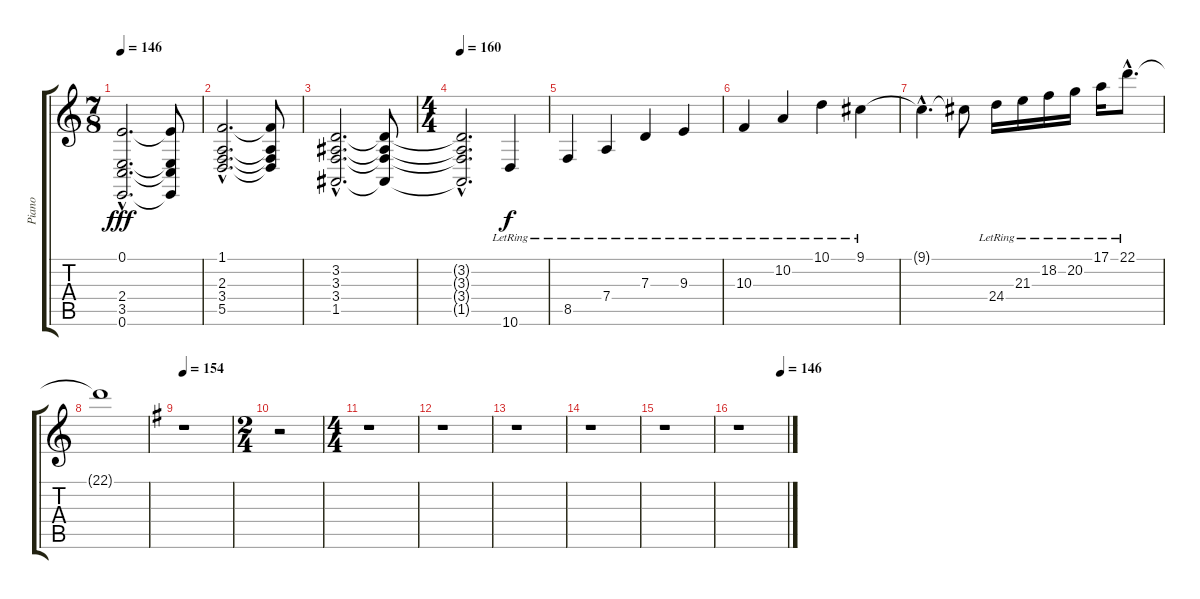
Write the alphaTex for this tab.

\track ("Piano" "Piano") {instrument acousticgrandpiano}
\staff {score tabs}
\tuning (E4 B3 G3 D3 A2 E2) {hide}
\ts (7 8)
\tempo 146
\clef g2
\ks c
(0.1{hac} 2.4{hac} 3.5{hac} 0.6{hac}).2{d dy fff} (0.1{t} 2.4{t} 3.5{t} 0.6{t}).8 |
(1.1{hac} 2.3{hac} 3.4{hac} 5.5{hac}).2{d} (1.1{t} 2.3{t} 3.4{t} 5.5{t}).8 |
(3.2{hac} 3.3{hac} 3.4{hac} 1.5{hac}).2{d} (3.2{t} 3.3{t} 3.4{t} 1.5{t}).8 |
\ts (4 4)
\tempo 160
(3.2{hac t} 3.3{hac t} 3.4{hac t} 1.5{hac t}).2{d} 10.6{lr}.4{dy f} |
8.5{lr}.4 7.4{lr}.4 7.3{lr}.4 9.3{lr}.4 |
10.3{lr}.4 10.2{lr}.4 10.1{lr}.4 9.1{lr}.4 |
9.1{hac t}.4{d} 9.1{t}.8 24.4{lr}.16 21.3{lr}.16 18.2{lr}.16 20.2{lr}.16 17.1{lr}.16 22.1{hac lr}.8{d} |
22.1{t}.1 |
\tempo 154
\ks g
r.1 |
\ts (2 4)
r.2 |
\ts (4 4)
r.1 |
r.1 |
r.1 |
r.1 |
r.1 |
\tempo (146 0.875)
r.1
